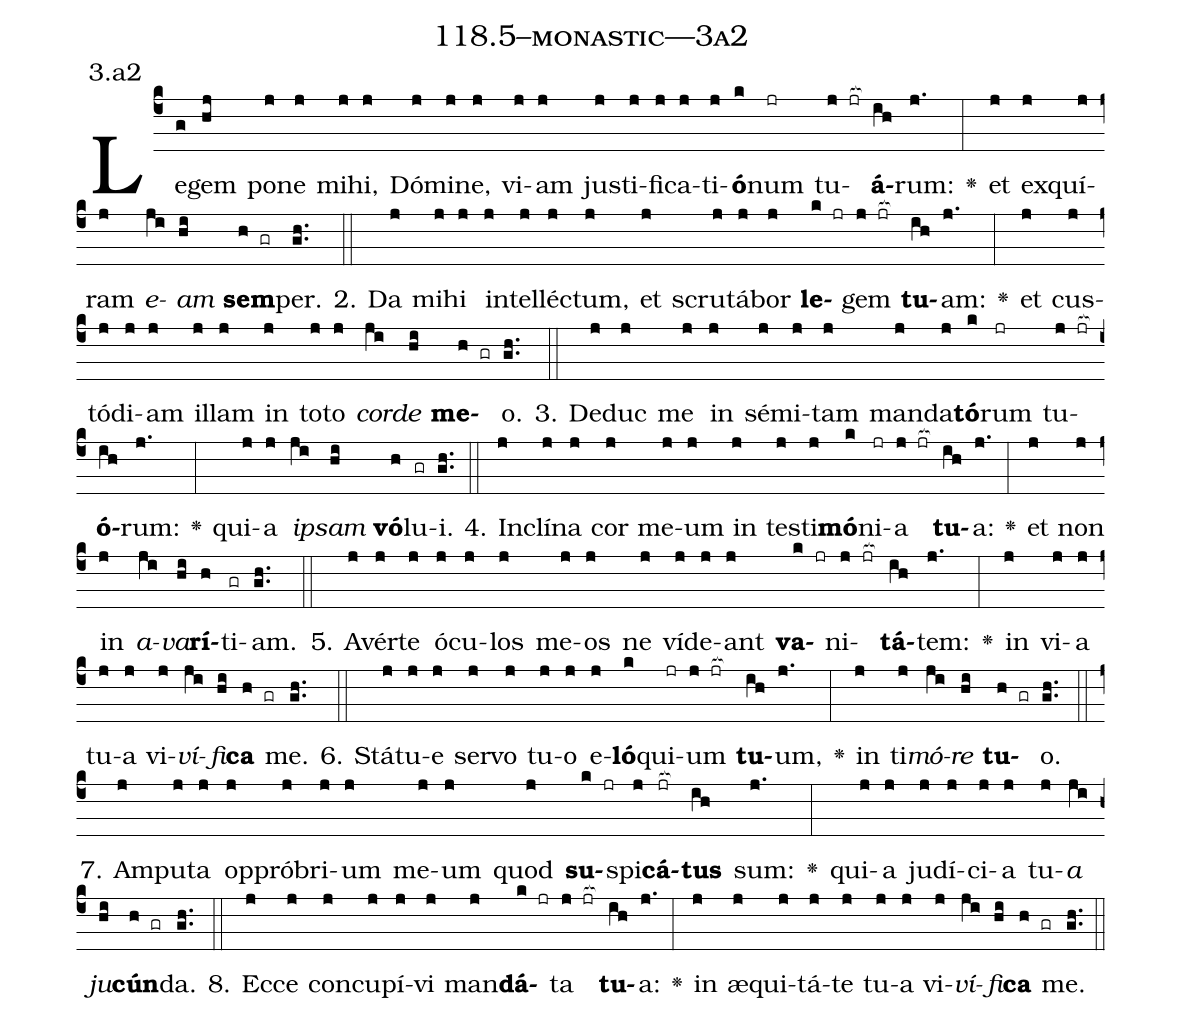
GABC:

name: 118.5--monastic---3a2;
annotation: 3.a2;
%%
(c4)Le(g)gem(hj) po(j)ne(j) mi(j)hi,(j) Dó(j)mi(j)ne,(j) vi(j)am(j) jus(j)ti(j)fi(j)ca(j)ti(j)<b>ó</b>(k)num(jr) tu(j jr[ocb:1{])<b>á</b>(ih[ocb:0}])rum:(j.) <v>\greheightstar</v>(:) et(j) ex(j)quí(j)ram(j) <i>e</i>(ji)<i>am</i>(hi) <b>sem</b>(h gr)per.(gh..) (::)
2. Da(j) mi(j)hi(j) in(j)tel(j)léc(j)tum,(j) et(j) scru(j)tá(j)bor(j) <b>le</b>(k jr)gem(j jr[ocb:1{]) <b>tu</b>(ih[ocb:0}])am:(j.) <v>\greheightstar</v>(:) et(j) cus(j)tó(j)di(j)am(j) il(j)lam(j) in(j) to(j)to(j) <i>cor</i>(ji)<i>de</i>(hi) <b>me</b>(h gr)o.(gh..) (::)
3. De(j)duc(j) me(j) in(j) sé(j)mi(j)tam(j) man(j)da(j)<b>tó</b>(k)rum(jr) tu(j jr[ocb:1{])<b>ó</b>(ih[ocb:0}])rum:(j.) <v>\greheightstar</v>(:) qui(j)a(j) <i>ip</i>(ji)<i>sam</i>(hi) <b>vó</b>(h)lu(gr)i.(gh..) (::)
4. In(j)clí(j)na(j) cor(j) me(j)um(j) in(j) tes(j)ti(j)<b>mó</b>(k)ni(jr)a(j jr[ocb:1{]) <b>tu</b>(ih[ocb:0}])a:(j.) <v>\greheightstar</v>(:) et(j) non(j) in(j) <i>a</i>(ji)<i>va</i>(hi)<b>rí</b>(h)ti(gr)am.(gh..) (::)
5. A(j)vér(j)te(j) ó(j)cu(j)los(j) me(j)os(j) ne(j) ví(j)de(j)ant(j) <b>va</b>(k jr)ni(j jr[ocb:1{])<b>tá</b>(ih[ocb:0}])tem:(j.) <v>\greheightstar</v>(:) in(j) vi(j)a(j) tu(j)a(j) vi(j)<i>ví</i>(ji)<i>fi</i>(hi)<b>ca</b>(h gr) me.(gh..) (::)
6. Stá(j)tu(j)e(j) ser(j)vo(j) tu(j)o(j) e(j)<b>ló</b>(k)qui(jr)um(j jr[ocb:1{]) <b>tu</b>(ih[ocb:0}])um,(j.) <v>\greheightstar</v>(:) in(j) ti(j)<i>mó</i>(ji)<i>re</i>(hi) <b>tu</b>(h gr)o.(gh..) (::)
7. Am(j)pu(j)ta(j) op(j)pró(j)bri(j)um(j) me(j)um(j) quod(j) <b>su</b>(k jr)spi(j)<b>cá</b>(jr[ocb:1{])<b>tus</b>(ih[ocb:0}]) sum:(j.) <v>\greheightstar</v>(:) qui(j)a(j) ju(j)dí(j)ci(j)a(j) tu(j)<i>a</i>(ji) <i>ju</i>(hi)<b>cún</b>(h gr)da.(gh..) (::)
8. Ec(j)ce(j) con(j)cu(j)pí(j)vi(j) man(j)<b>dá</b>(k jr)ta(j jr[ocb:1{]) <b>tu</b>(ih[ocb:0}])a:(j.) <v>\greheightstar</v>(:) in(j) æ(j)qui(j)tá(j)te(j) tu(j)a(j) vi(j)<i>ví</i>(ji)<i>fi</i>(hi)<b>ca</b>(h gr) me.(gh..) (::)
